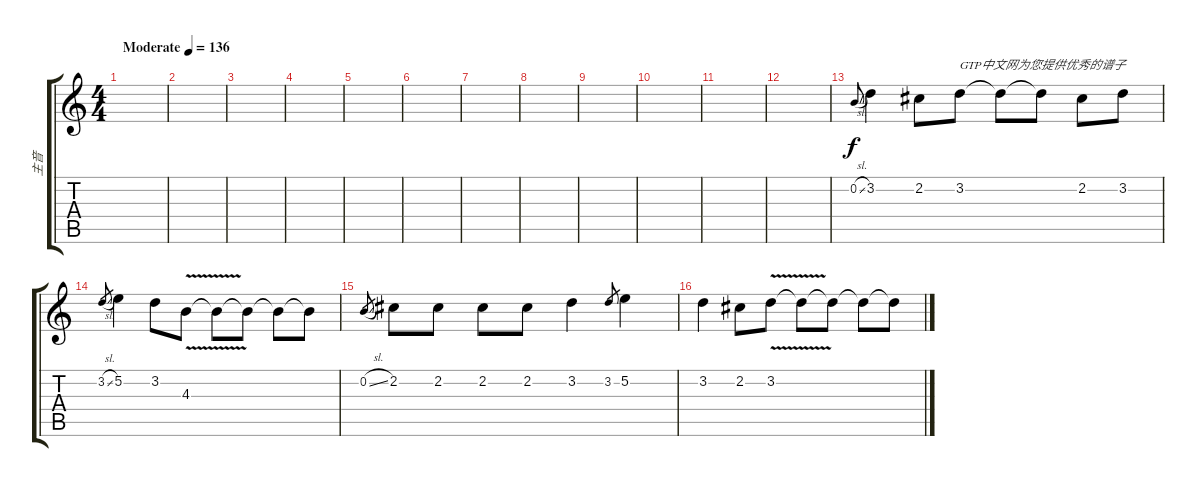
\track ("主音" "主音") {instrument overdrivenguitar}
\staff {score tabs}
\tuning (E4 B3 G3 D3 A2 E2) {hide}
\ts (4 4)
\tempo (136 "Moderate")
\clef g2
\ks c
|
|
|
|
|
|
|
|
|
|
|
|
0.2{sl}.8{gr onbeat} 3.2.4 2.2.8 3.2.8{txt "GTP中文网为您提供优秀的谱子"} 3.2{t}.8 3.2{t}.8 2.2.8 3.2.8 |
3.2{sl}.8{gr} 5.2.4 3.2.8 4.3{v}.8 4.3{t}.8 4.3{t}.8 4.3{t}.8 4.3{t}.8 |
0.2{sl}.8{gr} 2.2.8 2.2.8 2.2.8 2.2.8 3.2.4 3.2.8{gr} 5.2.4 |
3.2.4 2.2.8 3.2{v}.8 3.2{t}.8 3.2{t}.8 3.2{t}.8 3.2{t}.8
